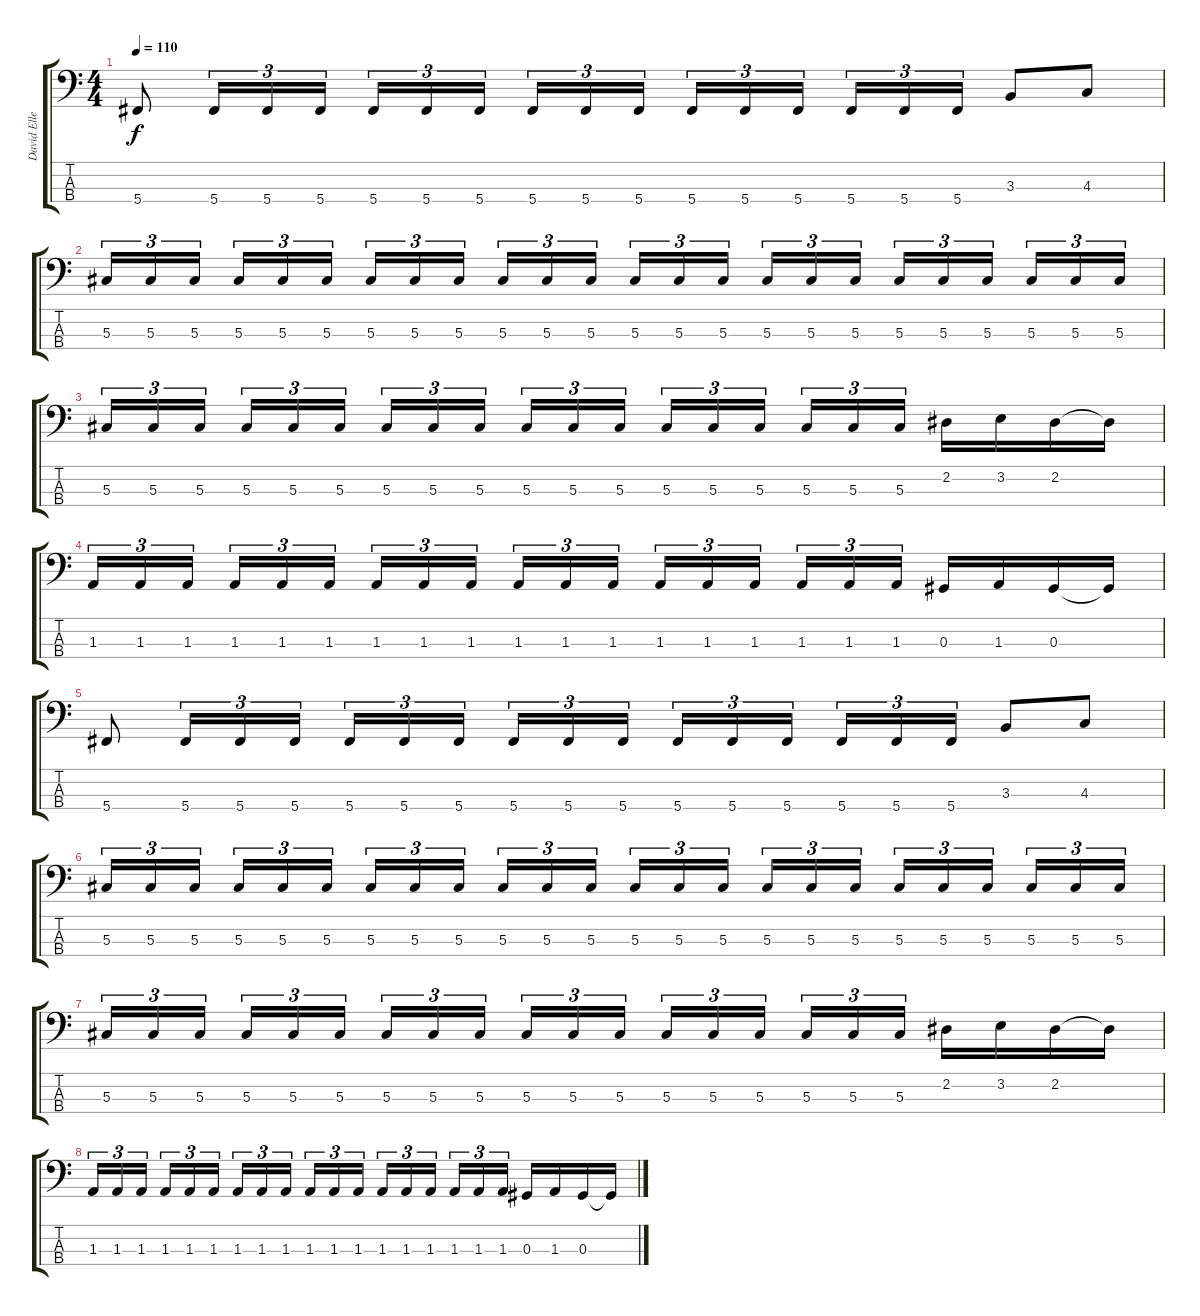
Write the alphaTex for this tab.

\track ("David Ellefson" "David Elle") {instrument electricbasspick}
\staff {score tabs}
\tuning (Gb2 Db2 Ab1 Db1) {hide}
\ts (4 4)
\tempo 110
\clef f4
\ks c
5.4.8{dy f} 5.4.16{tu (3 2)} 5.4.16{tu (3 2)} 5.4.16{tu (3 2)} 5.4.16{tu (3 2)} 5.4.16{tu (3 2)} 5.4.16{tu (3 2)} 5.4.16{tu (3 2)} 5.4.16{tu (3 2)} 5.4.16{tu (3 2)} 5.4.16{tu (3 2)} 5.4.16{tu (3 2)} 5.4.16{tu (3 2)} 5.4.16{tu (3 2)} 5.4.16{tu (3 2)} 5.4.16{tu (3 2)} 3.3.8 4.3.8 |
5.3.16{tu (3 2)} 5.3.16{tu (3 2)} 5.3.16{tu (3 2)} 5.3.16{tu (3 2)} 5.3.16{tu (3 2)} 5.3.16{tu (3 2)} 5.3.16{tu (3 2)} 5.3.16{tu (3 2)} 5.3.16{tu (3 2)} 5.3.16{tu (3 2)} 5.3.16{tu (3 2)} 5.3.16{tu (3 2)} 5.3.16{tu (3 2)} 5.3.16{tu (3 2)} 5.3.16{tu (3 2)} 5.3.16{tu (3 2)} 5.3.16{tu (3 2)} 5.3.16{tu (3 2)} 5.3.16{tu (3 2)} 5.3.16{tu (3 2)} 5.3.16{tu (3 2)} 5.3.16{tu (3 2)} 5.3.16{tu (3 2)} 5.3.16{tu (3 2)} |
5.3.16{tu (3 2)} 5.3.16{tu (3 2)} 5.3.16{tu (3 2)} 5.3.16{tu (3 2)} 5.3.16{tu (3 2)} 5.3.16{tu (3 2)} 5.3.16{tu (3 2)} 5.3.16{tu (3 2)} 5.3.16{tu (3 2)} 5.3.16{tu (3 2)} 5.3.16{tu (3 2)} 5.3.16{tu (3 2)} 5.3.16{tu (3 2)} 5.3.16{tu (3 2)} 5.3.16{tu (3 2)} 5.3.16{tu (3 2)} 5.3.16{tu (3 2)} 5.3.16{tu (3 2)} 2.2.16 3.2.16 2.2.16 2.2{t}.16 |
1.3.16{tu (3 2)} 1.3.16{tu (3 2)} 1.3.16{tu (3 2)} 1.3.16{tu (3 2)} 1.3.16{tu (3 2)} 1.3.16{tu (3 2)} 1.3.16{tu (3 2)} 1.3.16{tu (3 2)} 1.3.16{tu (3 2)} 1.3.16{tu (3 2)} 1.3.16{tu (3 2)} 1.3.16{tu (3 2)} 1.3.16{tu (3 2)} 1.3.16{tu (3 2)} 1.3.16{tu (3 2)} 1.3.16{tu (3 2)} 1.3.16{tu (3 2)} 1.3.16{tu (3 2)} 0.3.16 1.3.16 0.3.16 0.3{t}.16 |
5.4.8 5.4.16{tu (3 2)} 5.4.16{tu (3 2)} 5.4.16{tu (3 2)} 5.4.16{tu (3 2)} 5.4.16{tu (3 2)} 5.4.16{tu (3 2)} 5.4.16{tu (3 2)} 5.4.16{tu (3 2)} 5.4.16{tu (3 2)} 5.4.16{tu (3 2)} 5.4.16{tu (3 2)} 5.4.16{tu (3 2)} 5.4.16{tu (3 2)} 5.4.16{tu (3 2)} 5.4.16{tu (3 2)} 3.3.8 4.3.8 |
5.3.16{tu (3 2)} 5.3.16{tu (3 2)} 5.3.16{tu (3 2)} 5.3.16{tu (3 2)} 5.3.16{tu (3 2)} 5.3.16{tu (3 2)} 5.3.16{tu (3 2)} 5.3.16{tu (3 2)} 5.3.16{tu (3 2)} 5.3.16{tu (3 2)} 5.3.16{tu (3 2)} 5.3.16{tu (3 2)} 5.3.16{tu (3 2)} 5.3.16{tu (3 2)} 5.3.16{tu (3 2)} 5.3.16{tu (3 2)} 5.3.16{tu (3 2)} 5.3.16{tu (3 2)} 5.3.16{tu (3 2)} 5.3.16{tu (3 2)} 5.3.16{tu (3 2)} 5.3.16{tu (3 2)} 5.3.16{tu (3 2)} 5.3.16{tu (3 2)} |
5.3.16{tu (3 2)} 5.3.16{tu (3 2)} 5.3.16{tu (3 2)} 5.3.16{tu (3 2)} 5.3.16{tu (3 2)} 5.3.16{tu (3 2)} 5.3.16{tu (3 2)} 5.3.16{tu (3 2)} 5.3.16{tu (3 2)} 5.3.16{tu (3 2)} 5.3.16{tu (3 2)} 5.3.16{tu (3 2)} 5.3.16{tu (3 2)} 5.3.16{tu (3 2)} 5.3.16{tu (3 2)} 5.3.16{tu (3 2)} 5.3.16{tu (3 2)} 5.3.16{tu (3 2)} 2.2.16 3.2.16 2.2.16 2.2{t}.16 |
1.3.16{tu (3 2)} 1.3.16{tu (3 2)} 1.3.16{tu (3 2)} 1.3.16{tu (3 2)} 1.3.16{tu (3 2)} 1.3.16{tu (3 2)} 1.3.16{tu (3 2)} 1.3.16{tu (3 2)} 1.3.16{tu (3 2)} 1.3.16{tu (3 2)} 1.3.16{tu (3 2)} 1.3.16{tu (3 2)} 1.3.16{tu (3 2)} 1.3.16{tu (3 2)} 1.3.16{tu (3 2)} 1.3.16{tu (3 2)} 1.3.16{tu (3 2)} 1.3.16{tu (3 2)} 0.3.16 1.3.16 0.3.16 0.3{t}.16
